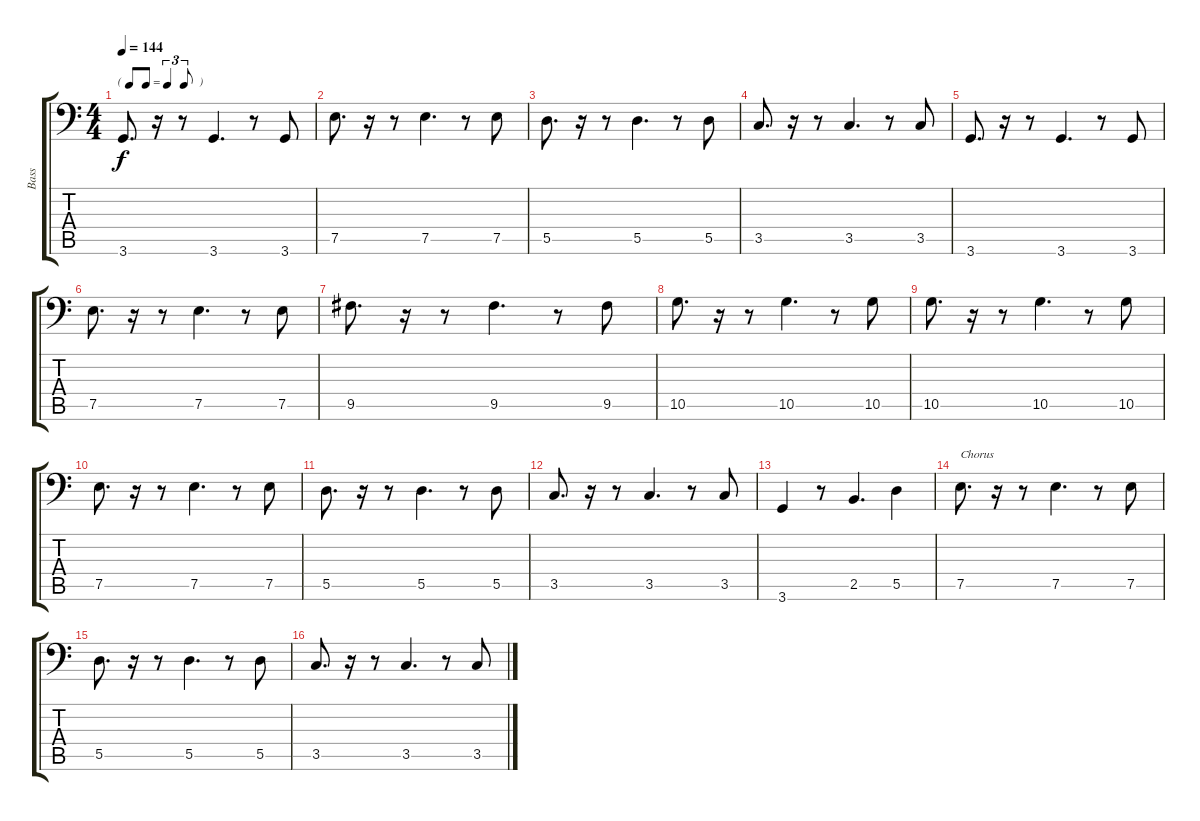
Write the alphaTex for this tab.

\track ("Bass" "Bass") {instrument electricbassfinger}
\staff {score tabs}
\tuning (E3 B2 G2 D2 A1 E1) {hide}
\ts (4 4)
\tf triplet8th
\tempo 144
\clef f4
\ks c
3.6.8{d dy f} r.16 r.8 3.6.4{d} r.8 3.6.8 |
7.5.8{d} r.16 r.8 7.5.4{d} r.8 7.5.8 |
5.5.8{d} r.16 r.8 5.5.4{d} r.8 5.5.8 |
3.5.8{d} r.16 r.8 3.5.4{d} r.8 3.5.8 |
3.6.8{d} r.16 r.8 3.6.4{d} r.8 3.6.8 |
7.5.8{d} r.16 r.8 7.5.4{d} r.8 7.5.8 |
9.5.8{d} r.16 r.8 9.5.4{d} r.8 9.5.8 |
10.5.8{d} r.16 r.8 10.5.4{d} r.8 10.5.8 |
10.5.8{d} r.16 r.8 10.5.4{d} r.8 10.5.8 |
7.5.8{d} r.16 r.8 7.5.4{d} r.8 7.5.8 |
5.5.8{d} r.16 r.8 5.5.4{d} r.8 5.5.8 |
3.5.8{d} r.16 r.8 3.5.4{d} r.8 3.5.8 |
3.6.4 r.8 2.5.4{d} 5.5.4 |
7.5.8{d txt "Chorus"} r.16 r.8 7.5.4{d} r.8 7.5.8 |
5.5.8{d} r.16 r.8 5.5.4{d} r.8 5.5.8 |
3.5.8{d} r.16 r.8 3.5.4{d} r.8 3.5.8
